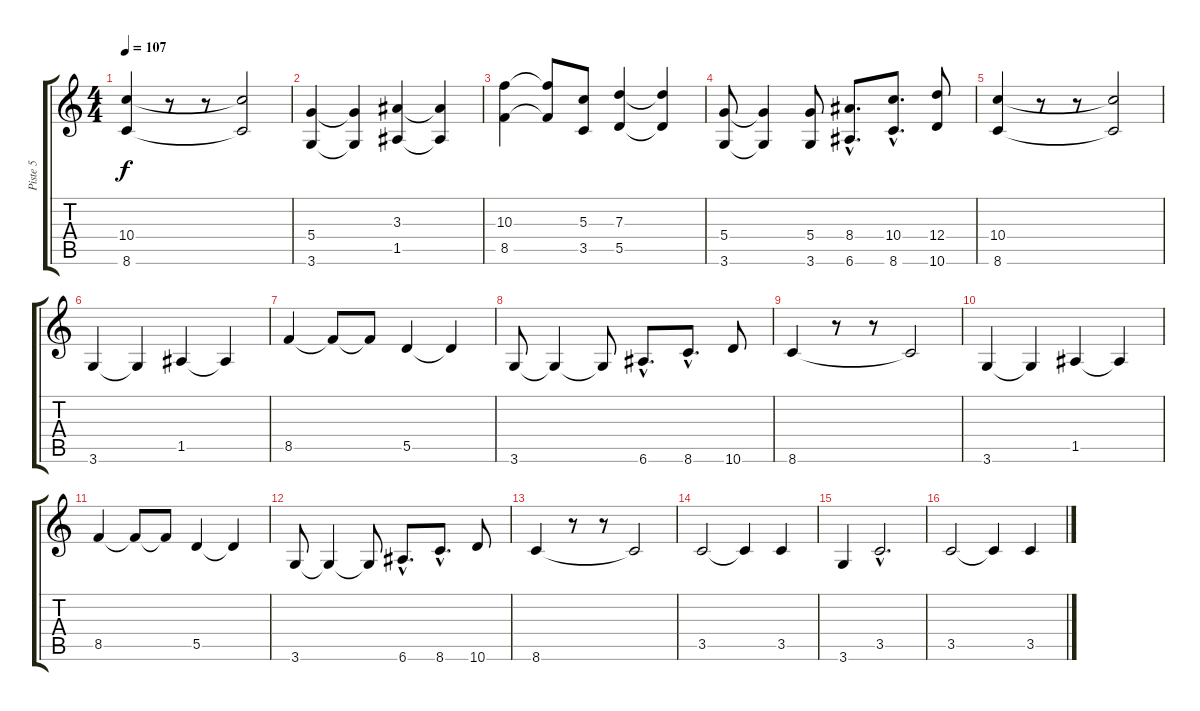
\track ("Piste 5" "Piste 5") {instrument electricbassfinger}
\staff {score tabs}
\tuning (E4 B3 G3 D3 A2 E2) {hide}
\ts (4 4)
\tempo 107
\clef g2
\ks c
(10.4 8.6).4{dy f} r.8 r.8 (10.4{t} 8.6{t}).2 |
(5.4 3.6).4 (5.4{t} 3.6{t}).4 (3.3 1.5).4 (3.3{t} 1.5{t}).4 |
(10.3 8.5).4 (10.3{t} 8.5{t}).8 (5.3 3.5).8 (7.3 5.5).4 (7.3{t} 5.5{t}).4 |
(5.4 3.6).8 (5.4{t} 3.6{t}).4 (5.4 3.6).8 (8.4{hac} 6.6{hac}).8{d} (10.4{hac} 8.6{hac}).8{d} (12.4 10.6).8 |
(10.4 8.6).4 r.8 r.8 (10.4{t} 8.6{t}).2 |
3.6.4{instrument lead8bassandlead} 3.6{t}.4 1.5.4 1.5{t}.4 |
8.5.4 8.5{t}.8 8.5{t}.8 5.5.4 5.5{t}.4 |
3.6.8 3.6{t}.4 3.6{t}.8 6.6{hac}.8{d} 8.6{hac}.8{d} 10.6.8 |
8.6.4 r.8 r.8 8.6{t}.2 |
3.6.4{instrument lead8bassandlead} 3.6{t}.4 1.5.4 1.5{t}.4 |
8.5.4 8.5{t}.8 8.5{t}.8 5.5.4 5.5{t}.4 |
3.6.8 3.6{t}.4 3.6{t}.8 6.6{hac}.8{d} 8.6{hac}.8{d} 10.6.8 |
8.6.4 r.8 r.8 8.6{t}.2 |
3.5.2 3.5{t}.4 3.5.4 |
3.6.4 3.5{hac}.2{d} |
3.5.2 3.5{t}.4 3.5.4
